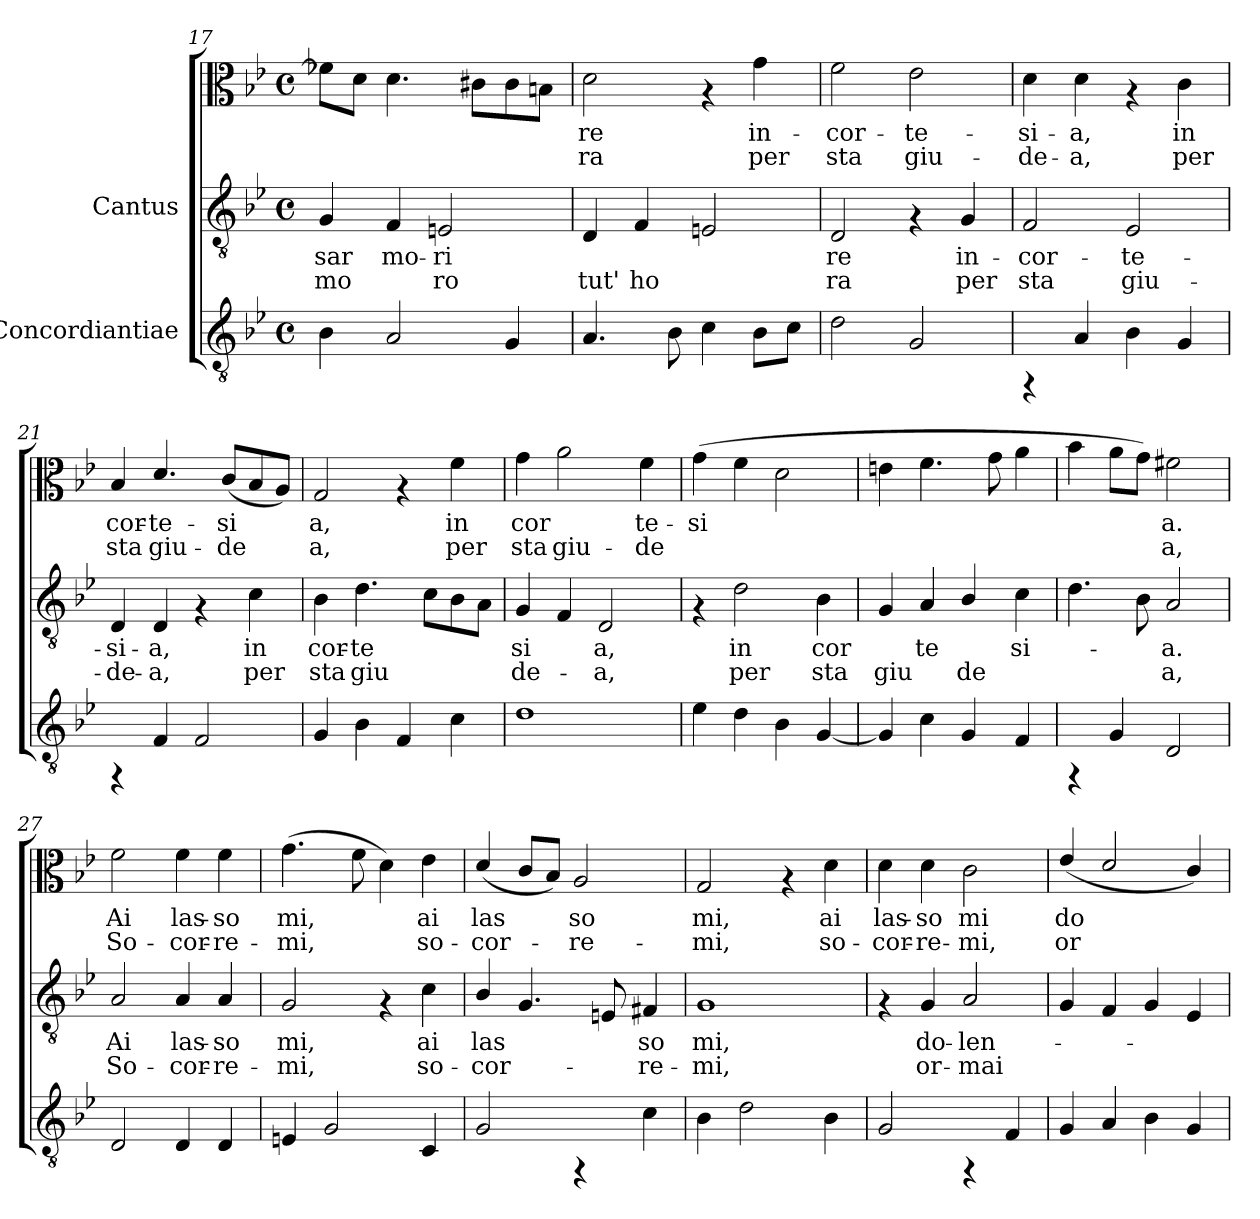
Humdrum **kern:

**kern	**kern	**text	**text	**kern	**text	**text
*part2	*part1	*part1	*part1	*part1	*part1	*part1
*staff3	*staff2	*staff2	*staff2	*staff1	*staff1	*staff1
*I"Concordiantiae	*I"Cantus	*	*	*	*	*
!!LO:LB:g=z
*clefGv2	*clefGv2	*	*	*clefC3	*	*
*k[b-e-]	*k[b-e-]	*	*	*k[b-e-]	*	*
*B-:	*B-:	*	*	*B-:	*	*
*M4/4	*M4/4	*	*	*M4/4	*	*
*met(c)	*met(c)	*	*	*met(c)	*	*
=17	=17	=17	=17	=17	=17	=17
!	!	!LO:LY:b:cj	!LO:LY:b:cj	!	!	!
4B-\	4G/	sar	mo	8f-X\L]	.	.
.	.	.	.	8d\J	.	.
!	!	!LO:LY:b:cj	!LO:LY:b:cj	!	!	!
2A/	4F/	mo-	--	4.d\	.	.
!	!	!LO:LY:b:cj	!LO:LY:b:cj	!	!	!
.	2En/	-ri	ro	.	.	.
.	.	.	.	8c#X\L	.	.
4G/	.	.	.	8c#\	.	.
.	.	.	.	8Bn\J	.	.
=18	=18	=18	=18	=18	=18	=18
!	!	!LO:LY:b:cj	!LO:LY:b:cj	!	!LO:LY:b:cj	!LO:LY:b:cj
4.A/	4D/	-	-tut'	2d\	re	ra
!	!	!LO:LY:b:cj	!LO:LY:b:cj	!	!	!
.	4F/	-	-ho-	.	.	.
8B-\	.	.	.	.	.	.
!	!	!LO:LY:b:cj	!LO:LY:b:cj	!	!	!
4c\	2En/	--	--	4rG	.	.
!	!	!	!	!	!LO:LY:b:cj	!LO:LY:b:cj
8B-\L	.	.	.	4g\	in-	-per
8c\J	.	.	.	.	.	.
=19	=19	=19	=19	=19	=19	=19
!	!	!LO:LY:b:cj	!LO:LY:b:cj	!	!LO:LY:b:cj	!LO:LY:b:cj
2d\	2D/	-re	ra	2f\	-cor-	-sta
!	!	!	!	!	!LO:LY:b:cj	!LO:LY:b:cj
2G/	4rF	.	.	2e-\	te-	-giu-
!	!	!LO:LY:b:cj	!LO:LY:b:cj	!	!	!
.	4G/	in-	-per	.	.	.
=20	=20	=20	=20	=20	=20	=20
!	!	!LO:LY:b:cj	!LO:LY:b:cj	!	!LO:LY:b:cj	!LO:LY:b:cj
4rFF	2F/	cor-	-sta	4d\	si-	-de-
!	!	!	!	!	!LO:LY:b:cj	!LO:LY:b:cj
4A/	.	.	.	4d\	-a,	a,
!	!	!LO:LY:b:cj	!LO:LY:b:cj	!	!	!
4B-\	2E-/	te-	-giu-	4rG	.	.
!	!	!	!	!	!LO:LY:b:cj	!LO:LY:b:cj
4G/	.	.	.	4c\	in	per
=21	=21	=21	=21	=21	=21	=21
!	!	!LO:LY:b:cj	!LO:LY:b:cj	!	!LO:LY:b:cj	!LO:LY:b:cj
4rFF	4D/	-si-	-de-	4B-/	-cor-	-sta
!	!	!LO:LY:b:cj	!LO:LY:b:cj	!	!LO:LY:b:cj	!LO:LY:b:cj
4F/	4D/	-a,	a,	4.d/	te-	-giu-
2F/	4rF	.	.	.	.	.
!	!	!	!	!	!LO:LY:b:cj	!LO:LY:b:cj
.	.	.	.	(<8c/L	-si-	-de-
!	!	!LO:LY:b:cj	!LO:LY:b:cj	!	!LO:LY:b:cj	!LO:LY:b:cj
.	4c\	in	per	8B-/	--	--
!	!	!	!	!	!LO:LY:b:cj	!LO:LY:b:cj
.	.	.	.	8A/J)	--	--
!!LO:LB:g=z
=22	=22	=22	=22	=22	=22	=22
!	!	!LO:LY:b:cj	!LO:LY:b:cj	!	!LO:LY:b:cj	!LO:LY:b:cj
4G/	4B-\	cor-	-sta	2G/	a,	a,
!	!	!LO:LY:b:cj	!LO:LY:b:cj	!	!	!
4B-\	4.d\	te-	-giu-	.	.	.
4F/	.	.	.	4rG	.	.
!	!	!LO:LY:b:cj	!LO:LY:b:cj	!	!	!
.	8c\L	--	--	.	.	.
!	!	!LO:LY:b:cj	!LO:LY:b:cj	!	!LO:LY:b:cj	!LO:LY:b:cj
4c\	8B-\	--	--	4f\	in	per
!	!	!LO:LY:b:cj	!LO:LY:b:cj	!	!	!
.	8A\J	--	--	.	.	.
=23	=23	=23	=23	=23	=23	=23
!	!	!LO:LY:b:cj	!LO:LY:b:cj	!	!LO:LY:b:cj	!LO:LY:b:cj
1d	4G/	si-	-de-	4g\	-cor	sta
!	!	!LO:LY:b:cj	!LO:LY:b:cj	!	!LO:LY:b:cj	!LO:LY:b:cj
.	4F/	-	.	2a\	-	-giu-
!	!	!LO:LY:b:cj	!LO:LY:b:cj	!	!	!
.	2D/	a,	a,	.	.	.
!	!	!	!	!	!LO:LY:b:cj	!LO:LY:b:cj
.	.	.	.	4f\	-te-	-de
=24	=24	=24	=24	=24	=24	=24
!	!	!	!	!	!LO:LY:b:cj	!LO:LY:b:cj
4e-\	4rF	.	.	(>4g\	si-	--
!	!	!LO:LY:b:cj	!LO:LY:b:cj	!	!LO:LY:b:cj	!LO:LY:b:cj
4d\	2d\	-in	per	4f\	--	--
!	!	!	!	!	!LO:LY:b:cj	!LO:LY:b:cj
4B-\	.	.	.	2d\	--	--
!	!	!LO:LY:b:cj	!LO:LY:b:cj	!	!	!
[<4G/	4B-\	cor	sta	.	.	.
=25	=25	=25	=25	=25	=25	=25
!	!	!LO:LY:b:cj	!LO:LY:b:cj	!	!	!
4G/]	4G/	-	-giu	4en\	.	.
!	!	!LO:LY:b:cj	!LO:LY:b:cj	!	!	!
4c\	4A/	te	-	4.f\	.	.
!	!	!LO:LY:b:cj	!LO:LY:b:cj	!	!	!
4G/	4B-/	--	-de	.	.	.
.	.	.	.	8g\	.	.
!	!	!LO:LY:b:cj	!LO:LY:b:cj	!	!	!
4F/	4c\	si-	--	4a\	.	.
=26	=26	=26	=26	=26	=26	=26
!	!	!LO:LY:b:cj	!LO:LY:b:cj	!	!LO:LY:b:cj	!LO:LY:b:cj
4rFF	4.d\	.	.	4b-\	-	.
!	!	!	!	!	!LO:LY:b:cj	!LO:LY:b:cj
4G/	.	.	.	8a\L	.	.
!	!	!LO:LY:b:cj	!LO:LY:b:cj	!	!LO:LY:b:cj	!LO:LY:b:cj
.	8B-\	.	.	8g\J)	.	.
!	!	!LO:LY:b:cj	!LO:LY:b:cj	!	!LO:LY:b:cj	!LO:LY:b:cj
2D/	2A/	a.	a,	2f#X\	a.	a,
!!LO:LB:g=z
=27	=27	=27	=27	=27	=27	=27
!	!	!LO:LY:b:cj	!LO:LY:b:cj	!	!LO:LY:b:cj	!LO:LY:b:cj
2D/	2A/	-Ai	So-	2f\	Ai	So-
!	!	!LO:LY:b:cj	!LO:LY:b:cj	!	!LO:LY:b:cj	!LO:LY:b:cj
4D/	4A/	-las-	-cor-	4f\	-las-	-cor-
!	!	!LO:LY:b:cj	!LO:LY:b:cj	!	!LO:LY:b:cj	!LO:LY:b:cj
4D/	4A/	-so	re-	4f\	-so	re-
=28	=28	=28	=28	=28	=28	=28
!	!	!LO:LY:b:cj	!LO:LY:b:cj	!	!LO:LY:b:cj	!LO:LY:b:cj
4En/	2G/	-mi,	mi,	(>4.g\	-mi,	mi,
2G/	.	.	.	.	.	.
!	!	!	!	!	!LO:LY:b:cj	!LO:LY:b:cj
.	.	.	.	8f\	.	.
!	!	!	!	!	!LO:LY:b:cj	!LO:LY:b:cj
.	4rF	.	.	4d\)	.	.
!	!	!LO:LY:b:cj	!LO:LY:b:cj	!	!LO:LY:b:cj	!LO:LY:b:cj
4C/	4c\	ai	so-	4e-\	ai	so-
=29	=29	=29	=29	=29	=29	=29
!	!	!LO:LY:b:cj	!LO:LY:b:cj	!	!LO:LY:b:cj	!LO:LY:b:cj
2G/	4B-/	-las-	-cor-	(<4d/	-las-	-cor-
!	!	!LO:LY:b:cj	!LO:LY:b:cj	!	!LO:LY:b:cj	!LO:LY:b:cj
.	4.G/	-	.	8c/L	-	.
!	!	!	!	!	!LO:LY:b:cj	!LO:LY:b:cj
.	.	.	.	8B-/J)	.	.
!	!	!	!	!	!LO:LY:b:cj	!LO:LY:b:cj
4rFF	.	.	.	2A/	so	re-
!	!	!LO:LY:b:cj	!LO:LY:b:cj	!	!	!
.	8En/	.	.	.	.	.
!	!	!LO:LY:b:cj	!LO:LY:b:cj	!	!	!
4c\	4F#X/	so	re-	.	.	.
=30	=30	=30	=30	=30	=30	=30
!	!	!LO:LY:b:cj	!LO:LY:b:cj	!	!LO:LY:b:cj	!LO:LY:b:cj
4B-\	1G	-mi,	mi,	2G/	-mi,	mi,
2d\	.	.	.	.	.	.
.	.	.	.	4rG	.	.
!	!	!	!	!	!LO:LY:b:cj	!LO:LY:b:cj
4B-\	.	.	.	4d\	ai	so-
=31	=31	=31	=31	=31	=31	=31
!	!	!	!	!	!LO:LY:b:cj	!LO:LY:b:cj
2G/	4rF	.	.	4d\	las-	-cor-
!	!	!LO:LY:b:cj	!LO:LY:b:cj	!	!LO:LY:b:cj	!LO:LY:b:cj
.	4G/	do-	-or-	4d\	-so	re-
!	!	!LO:LY:b:cj	!LO:LY:b:cj	!	!LO:LY:b:cj	!LO:LY:b:cj
4rFF	2A/	-len-	-mai	2c\	-mi	mi,
4F/	.	.	.	.	.	.
!!LO:PB:g=z
=32	=32	=32	=32	=32	=32	=32
!	!	!	!	!	!LO:LY:b:cj	!LO:LY:b:cj
4G/	4G/	.	.	(<4e-/	do-	-or-
!	!	!	!	!	!LO:LY:b:cj	!LO:LY:b:cj
4A/	4F/	.	.	2d/	--	--
4B-\	4G/	.	.	.	.	.
!	!	!	!	!	!LO:LY:b:cj	!LO:LY:b:cj
4G/	4E-/	.	.	4c/)	--	--
=	=	=	=	=	=	=
*-	*-	*-	*-	*-	*-	*-
